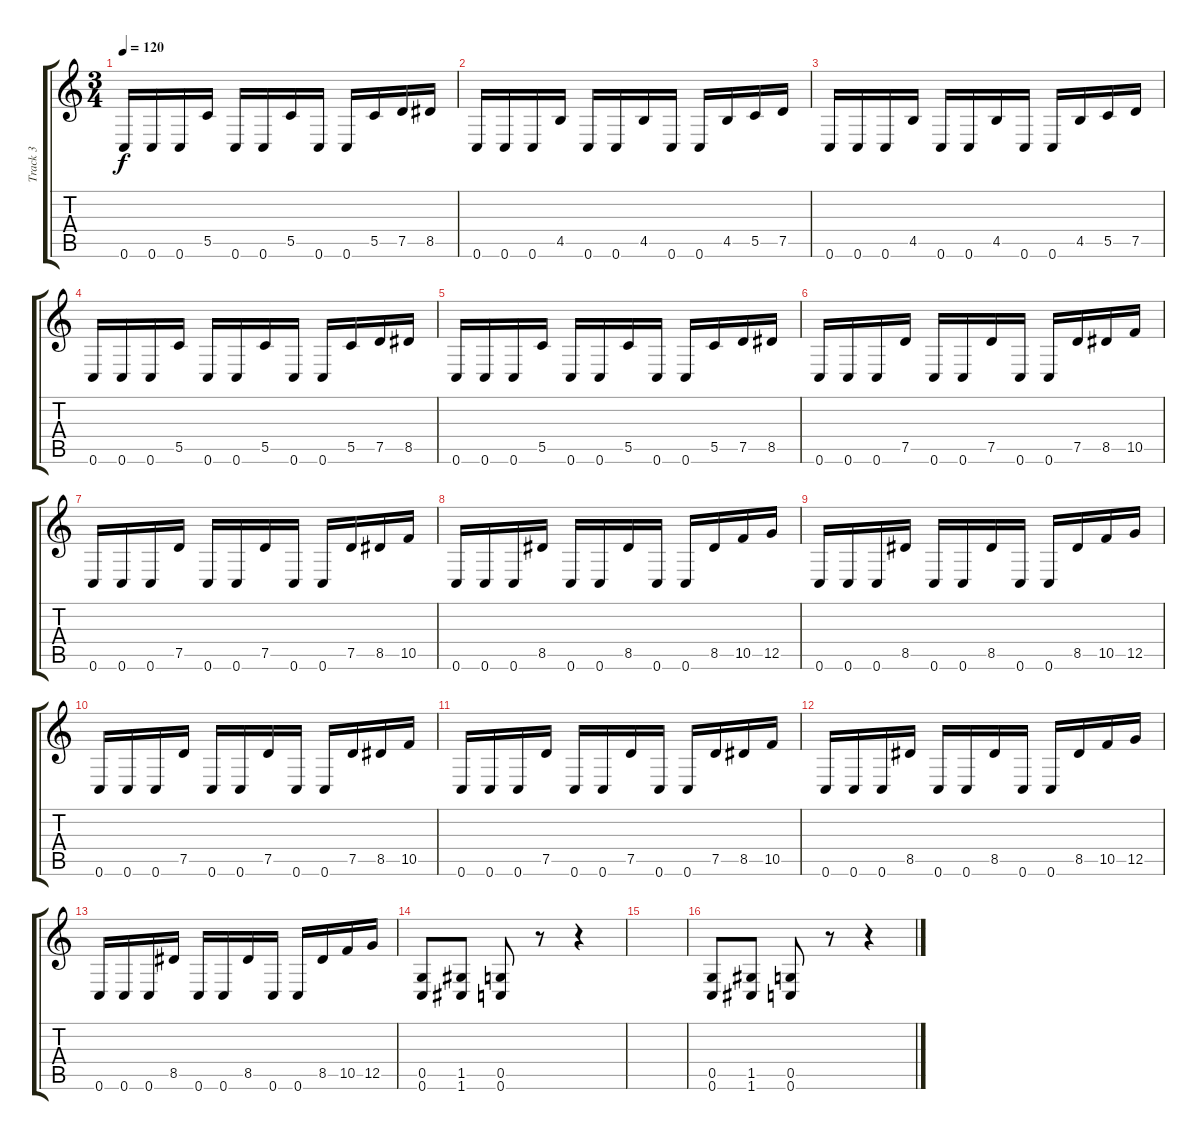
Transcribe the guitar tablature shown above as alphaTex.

\track ("Track 3" "Track 3") {instrument distortionguitar}
\staff {score tabs}
\tuning (D4 A3 F3 C3 G2 C2) {hide}
\ts (3 4)
\tempo 120
\clef g2
\ks c
0.6.16{dy f} 0.6.16 0.6.16 5.5.16 0.6.16 0.6.16 5.5.16 0.6.16 0.6.16 5.5.16 7.5.16 8.5.16 |
0.6.16 0.6.16 0.6.16 4.5.16 0.6.16 0.6.16 4.5.16 0.6.16 0.6.16 4.5.16 5.5.16 7.5.16 |
0.6.16 0.6.16 0.6.16 4.5.16 0.6.16 0.6.16 4.5.16 0.6.16 0.6.16 4.5.16 5.5.16 7.5.16 |
0.6.16 0.6.16 0.6.16 5.5.16 0.6.16 0.6.16 5.5.16 0.6.16 0.6.16 5.5.16 7.5.16 8.5.16 |
0.6.16 0.6.16 0.6.16 5.5.16 0.6.16 0.6.16 5.5.16 0.6.16 0.6.16 5.5.16 7.5.16 8.5.16 |
0.6.16 0.6.16 0.6.16 7.5.16 0.6.16 0.6.16 7.5.16 0.6.16 0.6.16 7.5.16 8.5.16 10.5.16 |
0.6.16 0.6.16 0.6.16 7.5.16 0.6.16 0.6.16 7.5.16 0.6.16 0.6.16 7.5.16 8.5.16 10.5.16 |
0.6.16 0.6.16 0.6.16 8.5.16 0.6.16 0.6.16 8.5.16 0.6.16 0.6.16 8.5.16 10.5.16 12.5.16 |
0.6.16 0.6.16 0.6.16 8.5.16 0.6.16 0.6.16 8.5.16 0.6.16 0.6.16 8.5.16 10.5.16 12.5.16 |
0.6.16 0.6.16 0.6.16 7.5.16 0.6.16 0.6.16 7.5.16 0.6.16 0.6.16 7.5.16 8.5.16 10.5.16 |
0.6.16 0.6.16 0.6.16 7.5.16 0.6.16 0.6.16 7.5.16 0.6.16 0.6.16 7.5.16 8.5.16 10.5.16 |
0.6.16 0.6.16 0.6.16 8.5.16 0.6.16 0.6.16 8.5.16 0.6.16 0.6.16 8.5.16 10.5.16 12.5.16 |
0.6.16 0.6.16 0.6.16 8.5.16 0.6.16 0.6.16 8.5.16 0.6.16 0.6.16 8.5.16 10.5.16 12.5.16 |
(0.5 0.6).8 (1.5 1.6).8 (0.5 0.6).8 r.8 r.4 |
|
(0.5 0.6).8 (1.5 1.6).8 (0.5 0.6).8 r.8 r.4
